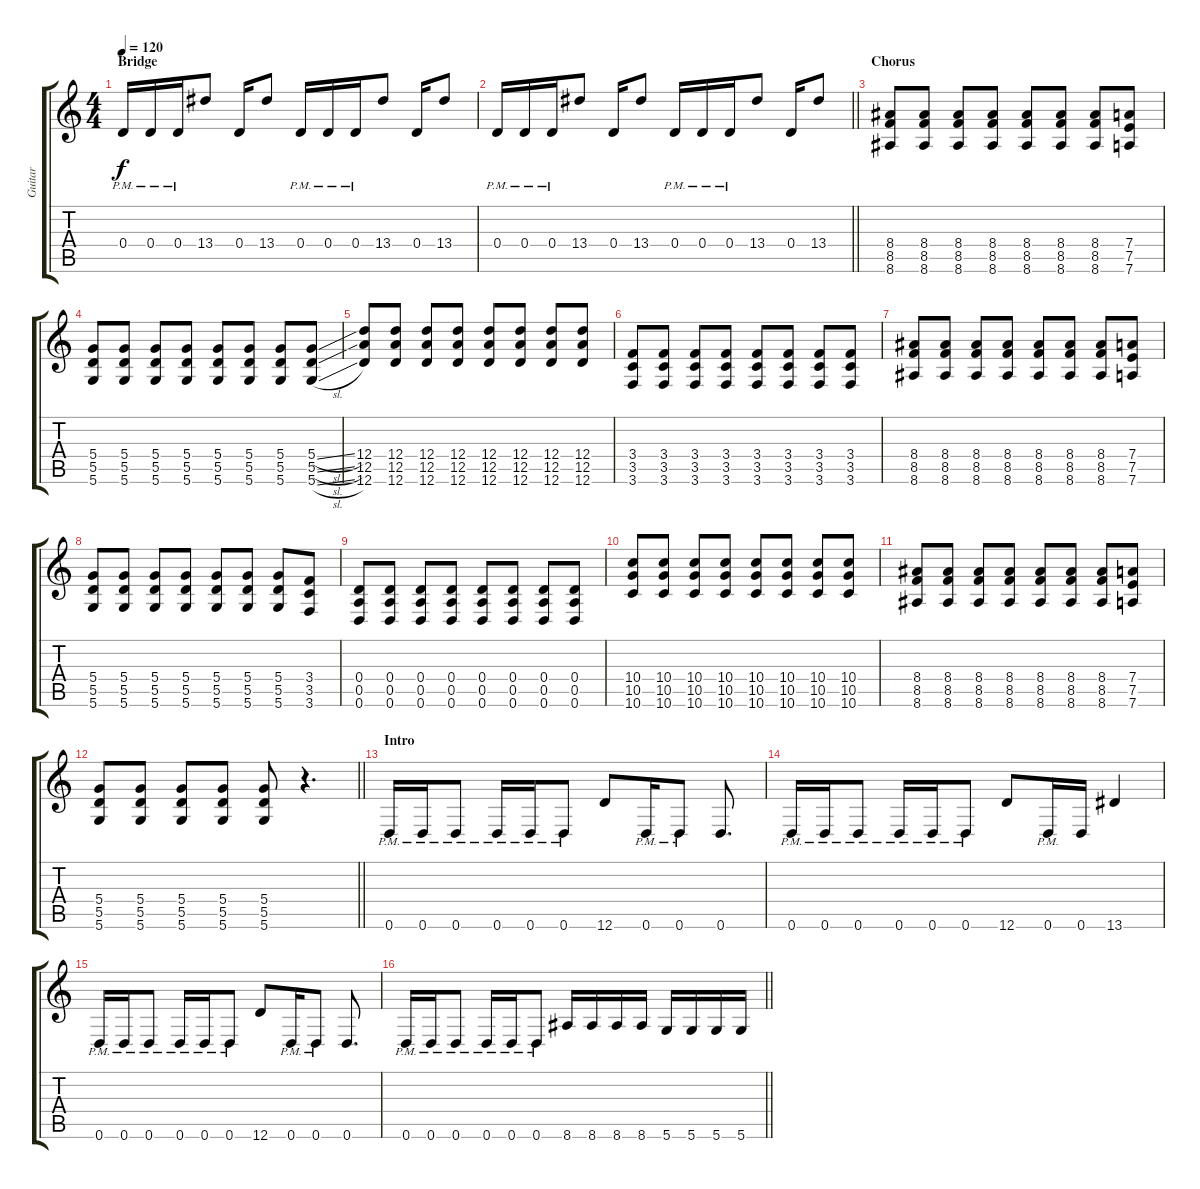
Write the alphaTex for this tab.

\track ("Guitar" "Guitar") {instrument overdrivenguitar}
\staff {score tabs}
\tuning (E4 B3 G3 D3 A2 D2) {hide}
\ts (4 4)
\section ("" "Bridge")
\tempo 120
\clef g2
\ks c
0.4{pm}.16{dy f} 0.4{pm}.16 0.4{pm}.16 13.4.8 0.4.16 13.4.8 0.4{pm}.16 0.4{pm}.16 0.4{pm}.16 13.4.8 0.4.16 13.4.8 |
\barLineRight lightlight
0.4{pm}.16 0.4{pm}.16 0.4{pm}.16 13.4.8 0.4.16 13.4.8 0.4{pm}.16 0.4{pm}.16 0.4{pm}.16 13.4.8 0.4.16 13.4.8 |
\section ("" "Chorus")
(8.4 8.5 8.6).8 (8.4 8.5 8.6).8 (8.4 8.5 8.6).8 (8.4 8.5 8.6).8 (8.4 8.5 8.6).8 (8.4 8.5 8.6).8 (8.4 8.5 8.6).8 (7.4 7.5 7.6).8 |
(5.4 5.5 5.6).8 (5.4 5.5 5.6).8 (5.4 5.5 5.6).8 (5.4 5.5 5.6).8 (5.4 5.5 5.6).8 (5.4 5.5 5.6).8 (5.4 5.5 5.6).8 (5.4{sl} 5.5{sl} 5.6{sl}).8 |
(12.4 12.5 12.6).8 (12.4 12.5 12.6).8 (12.4 12.5 12.6).8 (12.4 12.5 12.6).8 (12.4 12.5 12.6).8 (12.4 12.5 12.6).8 (12.4 12.5 12.6).8 (12.4 12.5 12.6).8 |
(3.4 3.5 3.6).8 (3.4 3.5 3.6).8 (3.4 3.5 3.6).8 (3.4 3.5 3.6).8 (3.4 3.5 3.6).8 (3.4 3.5 3.6).8 (3.4 3.5 3.6).8 (3.4 3.5 3.6).8 |
(8.4 8.5 8.6).8 (8.4 8.5 8.6).8 (8.4 8.5 8.6).8 (8.4 8.5 8.6).8 (8.4 8.5 8.6).8 (8.4 8.5 8.6).8 (8.4 8.5 8.6).8 (7.4 7.5 7.6).8 |
(5.4 5.5 5.6).8 (5.4 5.5 5.6).8 (5.4 5.5 5.6).8 (5.4 5.5 5.6).8 (5.4 5.5 5.6).8 (5.4 5.5 5.6).8 (5.4 5.5 5.6).8 (3.4 3.5 3.6).8 |
(0.4 0.5 0.6).8 (0.4 0.5 0.6).8 (0.4 0.5 0.6).8 (0.4 0.5 0.6).8 (0.4 0.5 0.6).8 (0.4 0.5 0.6).8 (0.4 0.5 0.6).8 (0.4 0.5 0.6).8 |
(10.4 10.5 10.6).8 (10.4 10.5 10.6).8 (10.4 10.5 10.6).8 (10.4 10.5 10.6).8 (10.4 10.5 10.6).8 (10.4 10.5 10.6).8 (10.4 10.5 10.6).8 (10.4 10.5 10.6).8 |
(8.4 8.5 8.6).8 (8.4 8.5 8.6).8 (8.4 8.5 8.6).8 (8.4 8.5 8.6).8 (8.4 8.5 8.6).8 (8.4 8.5 8.6).8 (8.4 8.5 8.6).8 (7.4 7.5 7.6).8 |
\barLineRight lightlight
(5.4 5.5 5.6).8 (5.4 5.5 5.6).8 (5.4 5.5 5.6).8 (5.4 5.5 5.6).8 (5.4 5.5 5.6).8 r.4{d} |
\section ("" "Intro")
0.6{pm}.16 0.6{pm}.16 0.6{pm}.8 0.6{pm}.16 0.6{pm}.16 0.6{pm}.8 12.6.8 0.6{pm}.16 0.6{pm}.8 0.6.8{d} |
0.6{pm}.16 0.6{pm}.16 0.6{pm}.8 0.6{pm}.16 0.6{pm}.16 0.6{pm}.8 12.6.8 0.6{pm}.16 0.6.16 13.6.4 |
0.6{pm}.16 0.6{pm}.16 0.6{pm}.8 0.6{pm}.16 0.6{pm}.16 0.6{pm}.8 12.6.8 0.6{pm}.16 0.6{pm}.8 0.6.8{d} |
\barLineRight lightlight
0.6{pm}.16 0.6{pm}.16 0.6{pm}.8 0.6{pm}.16 0.6{pm}.16 0.6{pm}.8 8.6.16 8.6.16 8.6.16 8.6.16 5.6.16 5.6.16 5.6.16 5.6.16
